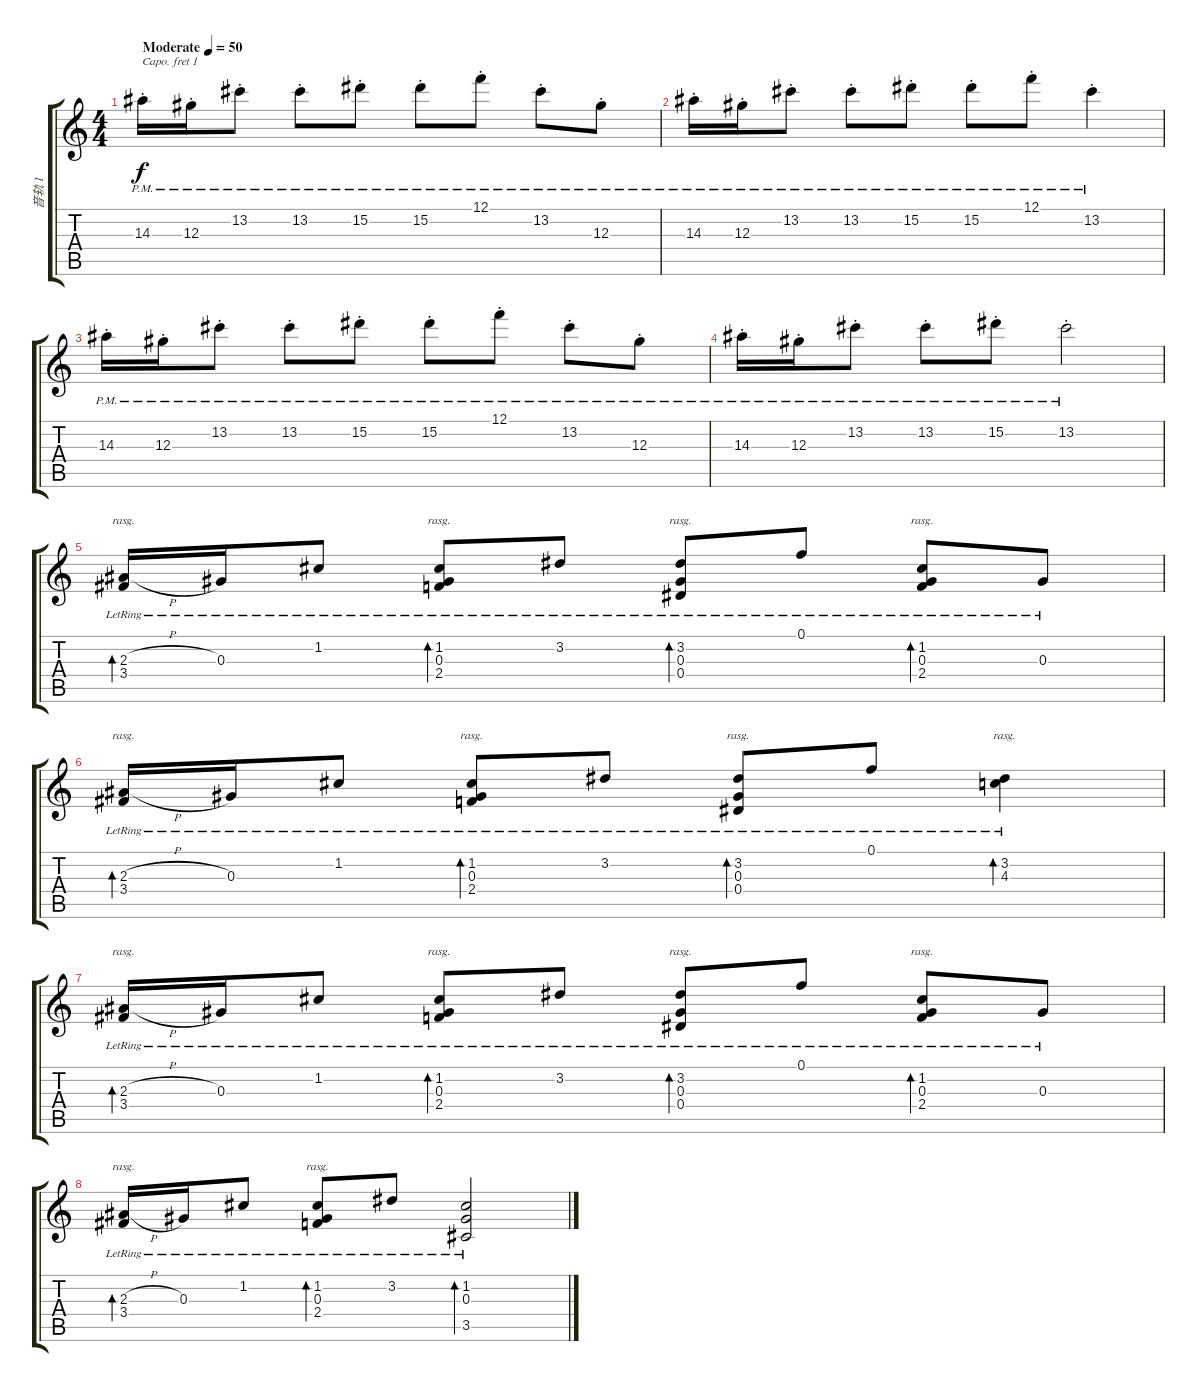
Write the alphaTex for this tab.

\track ("音轨 1" "音轨 1") {instrument acousticguitarnylon}
\staff {score tabs}
\capo 1
\tuning (E4 B3 G3 D3 A2 E2) {hide}
\ts (4 4)
\tempo (50 "Moderate")
\clef g2
\ks c
14.3{pm st}.16{dy f instrument acousticguitarnylon} 12.3{pm st}.16 13.2{pm st}.8 13.2{pm st}.8 15.2{pm st}.8 15.2{pm st}.8 12.1{pm st}.8 13.2{pm st}.8 12.3{pm st}.8 |
14.3{pm st}.16 12.3{pm st}.16 13.2{pm st}.8 13.2{pm st}.8 15.2{pm st}.8 15.2{pm st}.8 12.1{pm st}.8 13.2{pm st}.4 |
14.3{pm st}.16 12.3{pm st}.16 13.2{pm st}.8 13.2{pm st}.8 15.2{pm st}.8 15.2{pm st}.8 12.1{pm st}.8 13.2{pm st}.8 12.3{pm st}.8 |
14.3{pm st}.16 12.3{pm st}.16 13.2{pm st}.8 13.2{pm st}.8 15.2{pm st}.8 13.2{pm st}.2 |
(2.3{h lr} 3.4{lr}).16{bd 120 rasg ii} 0.3{lr}.16 1.2{lr}.8 (1.2{lr} 0.3{lr} 2.4{lr}).8{bd 120 rasg ii} 3.2{lr}.8 (3.2{lr} 0.3{lr} 0.4{lr}).8{bd 120 rasg ii} 0.1{lr}.8 (1.2{lr} 0.3{lr} 2.4{lr}).8{bd 120 rasg ii} 0.3{lr}.8 |
(2.3{h lr} 3.4{lr}).16{bd 120 rasg ii} 0.3{lr}.16 1.2{lr}.8 (1.2{lr} 0.3{lr} 2.4{lr}).8{bd 120 rasg ii} 3.2{lr}.8 (3.2{lr} 0.3{lr} 0.4{lr}).8{bd 120 rasg ii} 0.1{lr}.8 (3.2{lr} 4.3{lr}).4{bd 120 rasg ii} |
(2.3{h lr} 3.4{lr}).16{bd 120 rasg ii} 0.3{lr}.16 1.2{lr}.8 (1.2{lr} 0.3{lr} 2.4{lr}).8{bd 120 rasg ii} 3.2{lr}.8 (3.2{lr} 0.3{lr} 0.4{lr}).8{bd 120 rasg ii} 0.1{lr}.8 (1.2{lr} 0.3{lr} 2.4{lr}).8{bd 120 rasg ii} 0.3{lr}.8 |
(2.3{h lr} 3.4{lr}).16{bd 120 rasg ii} 0.3{lr}.16 1.2{lr}.8 (1.2{lr} 0.3{lr} 2.4{lr}).8{bd 120 rasg ii} 3.2{lr}.8 (1.2{lr} 0.3{lr} 3.5{lr}).2{bd 240}
